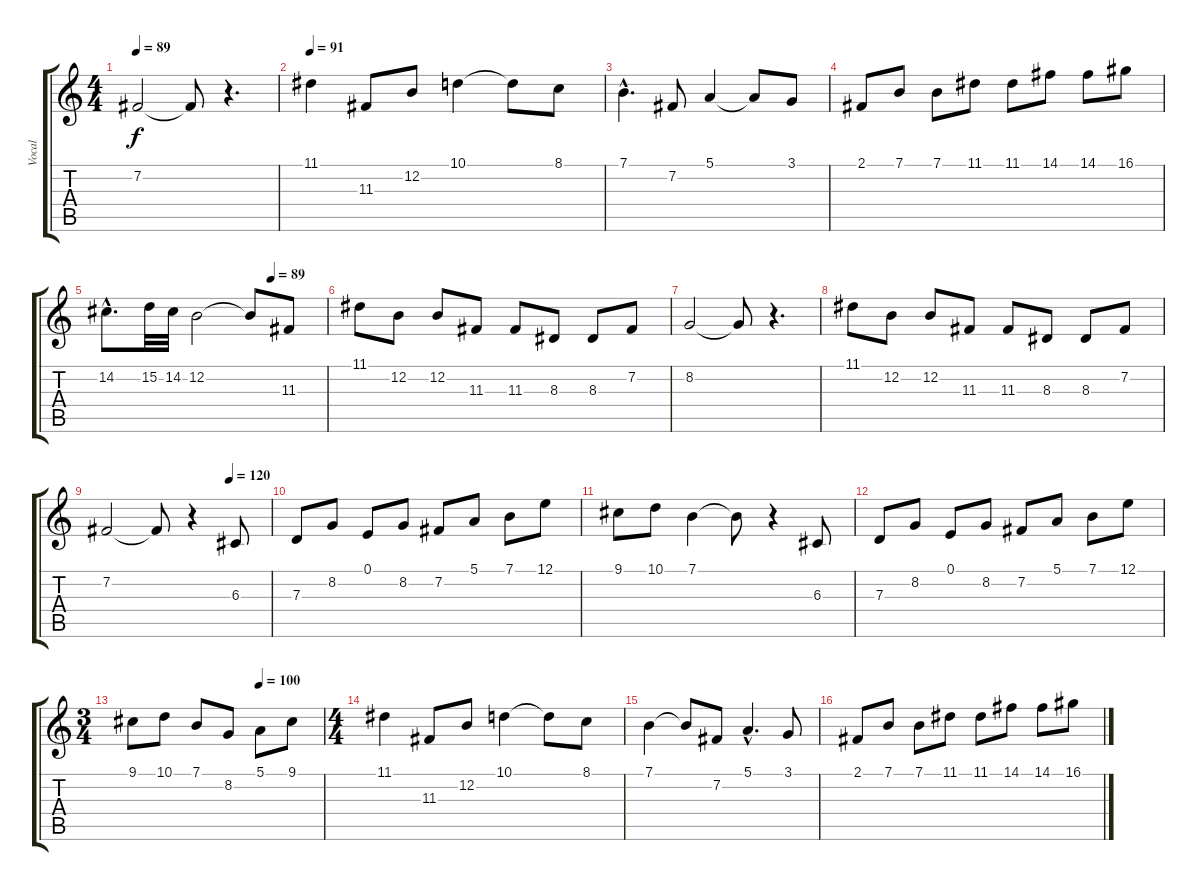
\track ("Vocal" "Vocal") {instrument lead3calliope}
\staff {score tabs}
\tuning (E4 B3 G3 D3 A2 E2) {hide}
\ts (4 4)
\tempo 89
\clef g2
\ks c
7.2.2{dy f} 7.2{t}.8 r.4{d} |
\tempo 91
11.1.4 11.3.8 12.2.8 10.1.4 10.1{t}.8 8.1.8 |
7.1{hac}.4{d} 7.2.8 5.1.4 5.1{t}.8 3.1.8 |
2.1.8 7.1.8 7.1.8 11.1.8 11.1.8 14.1.8 14.1.8 16.1.8 |
\tempo (89 0.75)
14.2{hac}.8{d} 15.2.32 14.2.32 12.2.2 12.2{t}.8 11.3.8 |
11.1.8 12.2.8 12.2.8 11.3.8 11.3.8 8.3.8 8.3.8 7.2.8 |
8.2.2 8.2{t}.8 r.4{d} |
11.1.8 12.2.8 12.2.8 11.3.8 11.3.8 8.3.8 8.3.8 7.2.8 |
\tempo (120 0.75)
7.2.2 7.2{t}.8 r.4 6.3.8 |
7.3.8 8.2.8 0.1.8 8.2.8 7.2.8 5.1.8 7.1.8 12.1.8 |
9.1.8 10.1.8 7.1.4 7.1{t}.8 r.4 6.3.8 |
7.3.8 8.2.8 0.1.8 8.2.8 7.2.8 5.1.8 7.1.8 12.1.8 |
\ts (3 4)
\tempo (100 0.6666666666666666)
9.1.8 10.1.8 7.1.8 8.2.8 5.1.8 9.1.8 |
\ts (4 4)
11.1.4 11.3.8 12.2.8 10.1.4 10.1{t}.8 8.1.8 |
7.1.4 7.1{t}.8 7.2.8 5.1{hac}.4{d} 3.1.8 |
2.1.8 7.1.8 7.1.8 11.1.8 11.1.8 14.1.8 14.1.8 16.1.8
